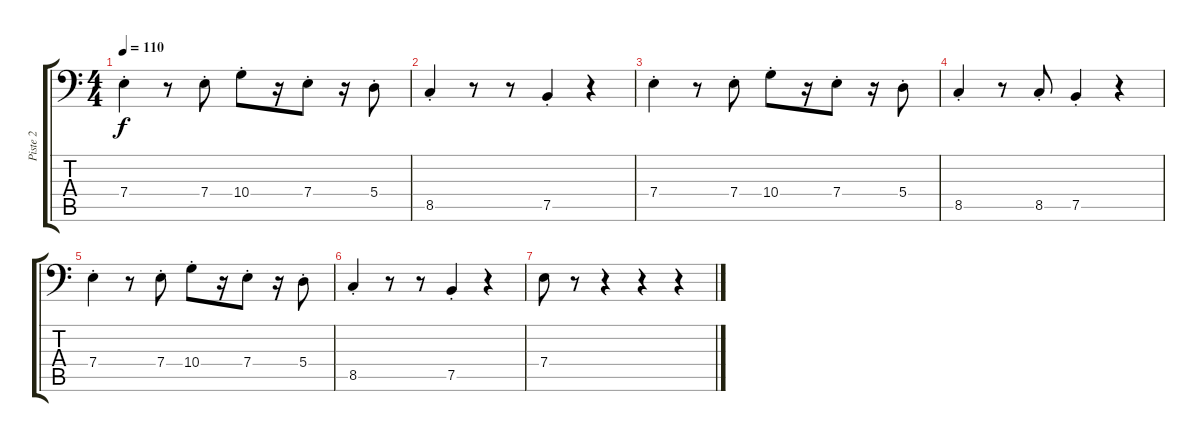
\track ("Piste 2" "Piste 2") {instrument electricbassfinger}
\staff {score tabs}
\tuning (C3 G2 D2 A1 E1 B0) {hide}
\ts (4 4)
\tempo 110
\clef f4
\ks c
7.4{st}.4{dy f} r.8 7.4{st}.8 10.4{st}.8 r.16 7.4{st}.8 r.16 5.4{st}.8 |
8.5{st}.4 r.8 r.8 7.5{st}.4 r.4 |
7.4{st}.4 r.8 7.4{st}.8 10.4{st}.8 r.16 7.4{st}.8 r.16 5.4{st}.8 |
8.5{st}.4 r.8 8.5{st}.8 7.5{st}.4 r.4 |
7.4{st}.4 r.8 7.4{st}.8 10.4{st}.8 r.16 7.4{st}.8 r.16 5.4{st}.8 |
8.5{st}.4 r.8 r.8 7.5{st}.4 r.4 |
7.4.8 r.8 r.4 r.4 r.4
